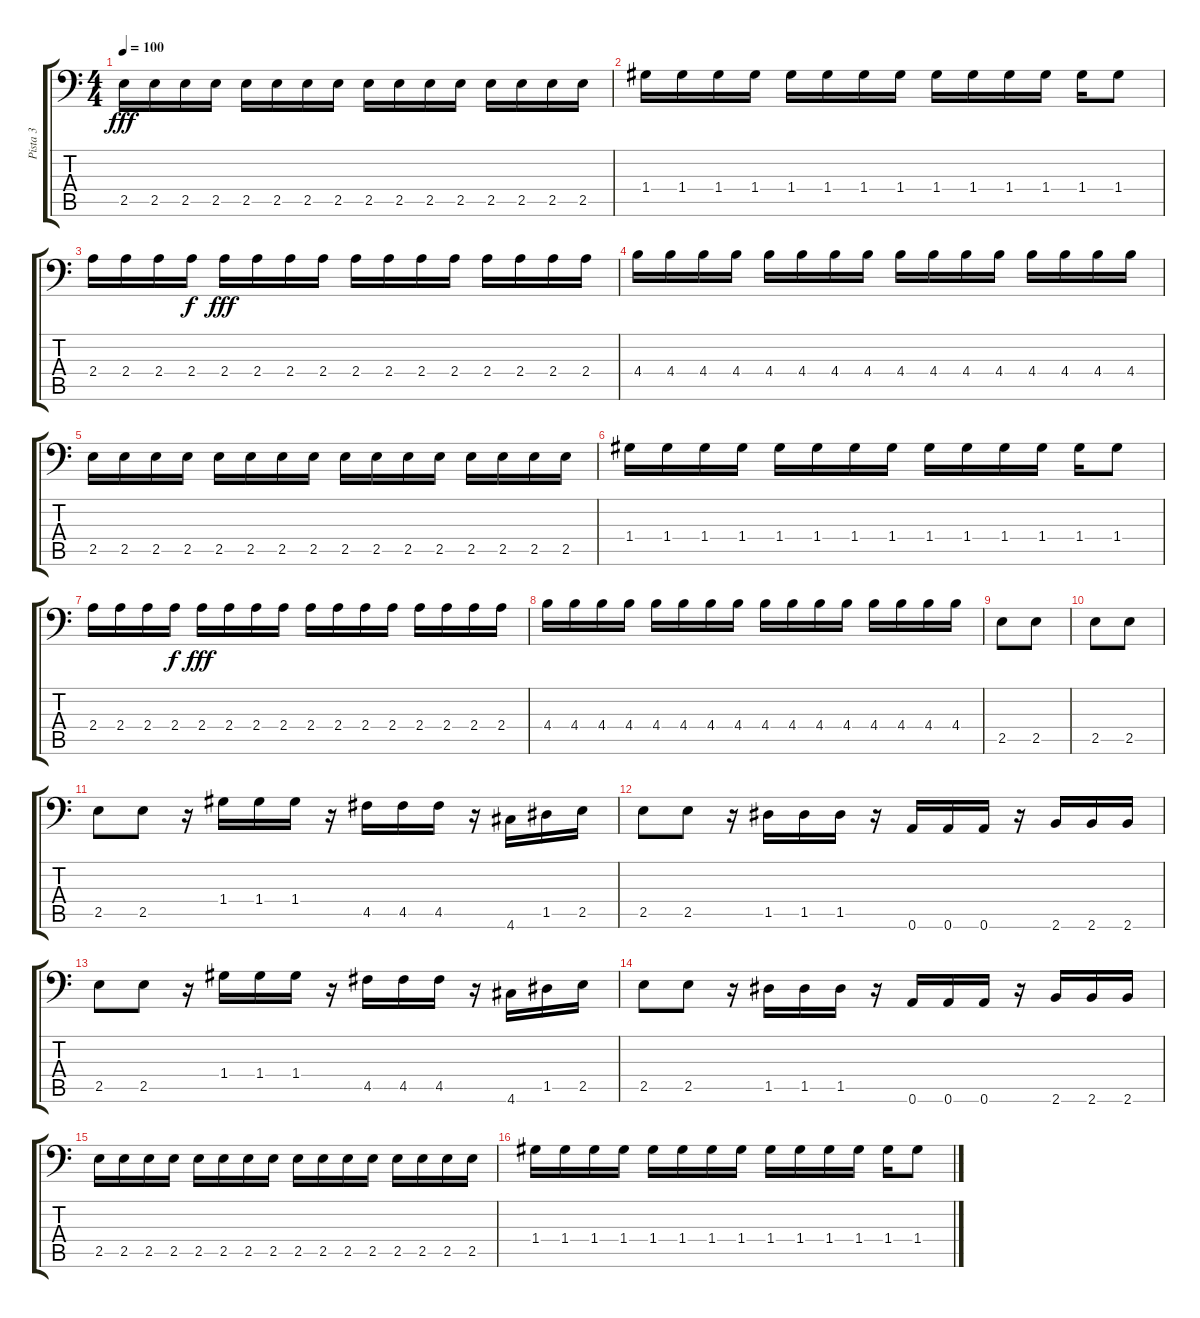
\track ("Pista 3" "Pista 3") {instrument electricbassfinger}
\staff {score tabs}
\tuning (A3 E3 C3 G2 D2 A1) {hide}
\ts (4 4)
\tempo 100
\clef f4
\ks c
2.5.16{dy fff volume 8} 2.5.16{volume 8} 2.5.16{volume 8} 2.5.16{volume 8} 2.5.16{volume 8} 2.5.16{volume 8} 2.5.16{volume 8} 2.5.16{volume 8} 2.5.16{volume 8} 2.5.16{volume 8} 2.5.16{volume 8} 2.5.16{volume 8} 2.5.16{volume 8} 2.5.16{volume 8} 2.5.16{volume 8} 2.5.16{volume 8} |
1.4.16 1.4.16 1.4.16 1.4.16 1.4.16 1.4.16 1.4.16 1.4.16 1.4.16 1.4.16 1.4.16 1.4.16 1.4.16 1.4.8 |
2.4.16 2.4.16 2.4.16 2.4.16{dy f} 2.4.16{dy fff} 2.4.16 2.4.16 2.4.16 2.4.16 2.4.16 2.4.16 2.4.16 2.4.16 2.4.16 2.4.16 2.4.16 |
4.4.16 4.4.16 4.4.16 4.4.16 4.4.16 4.4.16 4.4.16 4.4.16 4.4.16 4.4.16 4.4.16 4.4.16 4.4.16 4.4.16 4.4.16 4.4.16 |
2.5.16 2.5.16 2.5.16 2.5.16 2.5.16 2.5.16 2.5.16 2.5.16 2.5.16 2.5.16 2.5.16 2.5.16 2.5.16 2.5.16 2.5.16 2.5.16 |
1.4.16 1.4.16 1.4.16 1.4.16 1.4.16 1.4.16 1.4.16 1.4.16 1.4.16 1.4.16 1.4.16 1.4.16 1.4.16 1.4.8 |
2.4.16 2.4.16 2.4.16 2.4.16{dy f} 2.4.16{dy fff} 2.4.16 2.4.16 2.4.16 2.4.16 2.4.16 2.4.16 2.4.16 2.4.16 2.4.16 2.4.16 2.4.16 |
4.4.16 4.4.16 4.4.16 4.4.16 4.4.16 4.4.16 4.4.16 4.4.16 4.4.16 4.4.16 4.4.16 4.4.16 4.4.16 4.4.16 4.4.16 4.4.16 |
2.5.8 2.5.8 |
2.5.8 2.5.8 |
2.5.8 2.5.8 r.16 1.4.16 1.4.16 1.4.16 r.16 4.5.16 4.5.16 4.5.16 r.16 4.6.16 1.5.16 2.5.16 |
2.5.8 2.5.8 r.16 1.5.16 1.5.16 1.5.16 r.16 0.6.16 0.6.16 0.6.16 r.16 2.6.16 2.6.16 2.6.16 |
2.5.8 2.5.8 r.16 1.4.16 1.4.16 1.4.16 r.16 4.5.16 4.5.16 4.5.16 r.16 4.6.16 1.5.16 2.5.16 |
2.5.8 2.5.8 r.16 1.5.16 1.5.16 1.5.16 r.16 0.6.16 0.6.16 0.6.16 r.16 2.6.16 2.6.16 2.6.16 |
2.5.16 2.5.16 2.5.16 2.5.16 2.5.16 2.5.16 2.5.16 2.5.16 2.5.16 2.5.16 2.5.16 2.5.16 2.5.16 2.5.16 2.5.16 2.5.16 |
1.4.16 1.4.16 1.4.16 1.4.16 1.4.16 1.4.16 1.4.16 1.4.16 1.4.16 1.4.16 1.4.16 1.4.16 1.4.16 1.4.8
